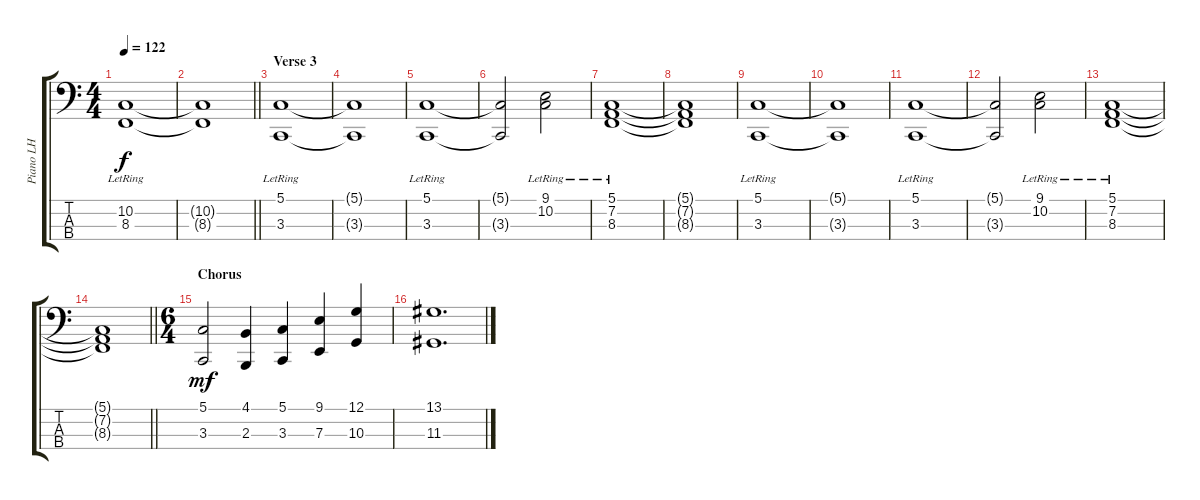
\track ("Piano LH" "Piano LH") {instrument acousticgrandpiano}
\staff {score tabs}
\tuning (G2 D2 A1 D1) {hide}
\ts (4 4)
\tempo 122
\clef f4
\ks c
(10.2{lr} 8.3{lr}).1{dy f} |
\barLineRight lightlight
(10.2{t} 8.3{t}).1 |
\section ("" "Verse 3")
(5.1{lr} 3.3{lr}).1 |
(5.1{t} 3.3{t}).1 |
(5.1{lr} 3.3{lr}).1 |
(5.1{t} 3.3{t}).2 (9.1{lr} 10.2{lr}).2 |
(5.1{lr} 7.2{lr} 8.3{lr}).1 |
(5.1{t} 7.2{t} 8.3{t}).1 |
(5.1{lr} 3.3{lr}).1 |
(5.1{t} 3.3{t}).1 |
(5.1{lr} 3.3{lr}).1 |
(5.1{t} 3.3{t}).2 (9.1{lr} 10.2{lr}).2 |
(5.1{lr} 7.2{lr} 8.3{lr}).1 |
\barLineRight lightlight
(5.1{t} 7.2{t} 8.3{t}).1 |
\ts (6 4)
\section ("" "Chorus")
(5.1 3.3).2{dy mf} (4.1 2.3).4 (5.1 3.3).4 (9.1 7.3).4 (12.1 10.3).4 |
(13.1 11.3).1{d}
